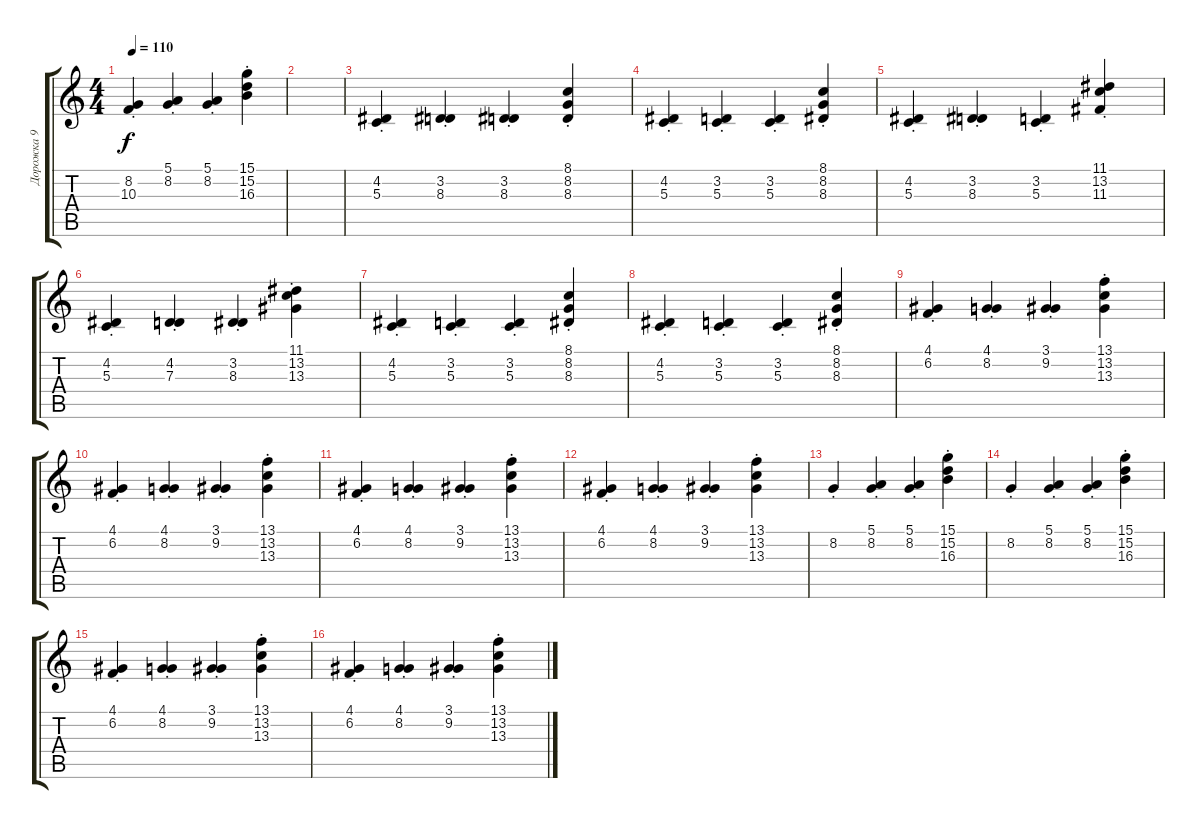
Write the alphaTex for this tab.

\track ("Дорожка 9" "Дорожка 9") {instrument electricgrandpiano}
\staff {score tabs}
\tuning (E4 B3 G3 D3 A2 E2) {hide}
\ts (4 4)
\tempo 110
\clef g2
\ks c
(8.2{st} 10.3{st}).4{dy f} (5.1{st} 8.2{st}).4 (5.1{st} 8.2{st}).4 (15.1{st} 15.2{st} 16.3{st}).4 |
|
(4.2{st} 5.3{st}).4 (3.2{st} 8.3{st}).4 (3.2{st} 8.3{st}).4 (8.1{st} 8.2{st} 8.3{st}).4 |
(4.2{st} 5.3{st}).4 (3.2{st} 5.3{st}).4 (3.2{st} 5.3{st}).4 (8.1{st} 8.2{st} 8.3{st}).4 |
(4.2{st} 5.3{st}).4 (3.2{st} 8.3{st}).4 (3.2{st} 5.3{st}).4 (11.1{st} 13.2{st} 11.3{st}).4 |
(4.2{st} 5.3{st}).4 (4.2{st} 7.3{st}).4 (3.2{st} 8.3{st}).4 (11.1{st} 13.2{st} 13.3{st}).4 |
(4.2{st} 5.3{st}).4 (3.2{st} 5.3{st}).4 (3.2{st} 5.3{st}).4 (8.1{st} 8.2{st} 8.3{st}).4 |
(4.2{st} 5.3{st}).4 (3.2{st} 5.3{st}).4 (3.2{st} 5.3{st}).4 (8.1{st} 8.2{st} 8.3{st}).4 |
(4.1{st} 6.2{st}).4 (4.1{st} 8.2{st}).4 (3.1{st} 9.2{st}).4 (13.1{st} 13.2{st} 13.3{st}).4 |
(4.1{st} 6.2{st}).4 (4.1{st} 8.2{st}).4 (3.1{st} 9.2{st}).4 (13.1{st} 13.2{st} 13.3{st}).4 |
(4.1{st} 6.2{st}).4 (4.1{st} 8.2{st}).4 (3.1{st} 9.2{st}).4 (13.1{st} 13.2{st} 13.3{st}).4 |
(4.1{st} 6.2{st}).4 (4.1{st} 8.2{st}).4 (3.1{st} 9.2{st}).4 (13.1{st} 13.2{st} 13.3{st}).4 |
8.2{st}.4 (5.1{st} 8.2{st}).4 (5.1{st} 8.2{st}).4 (15.1{st} 15.2{st} 16.3{st}).4 |
8.2{st}.4 (5.1{st} 8.2{st}).4 (5.1{st} 8.2{st}).4 (15.1{st} 15.2{st} 16.3{st}).4 |
(4.1{st} 6.2{st}).4 (4.1{st} 8.2{st}).4 (3.1{st} 9.2{st}).4 (13.1{st} 13.2{st} 13.3{st}).4 |
(4.1{st} 6.2{st}).4 (4.1{st} 8.2{st}).4 (3.1{st} 9.2{st}).4 (13.1{st} 13.2{st} 13.3{st}).4
